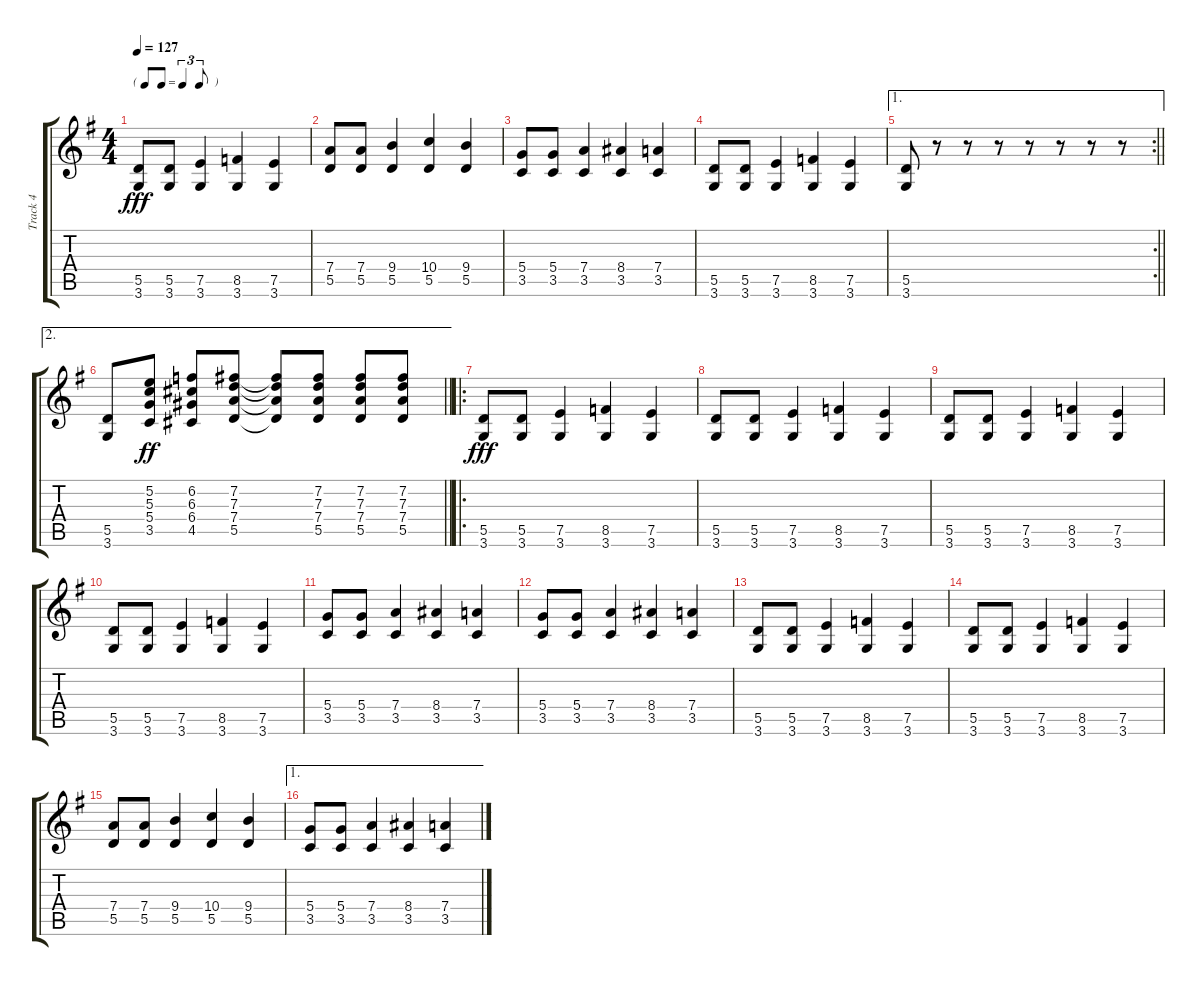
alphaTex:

\track ("Track 4" "Track 4") {instrument electricguitarclean}
\staff {score tabs}
\tuning (E4 B3 G3 D3 A2 E2) {hide}
\ts (4 4)
\tf triplet8th
\tempo 127
\clef g2
\ks g
(5.5 3.6).8{dy fff} (5.5 3.6).8 (7.5 3.6).4 (8.5 3.6).4 (7.5 3.6).4 |
(7.4 5.5).8 (7.4 5.5).8 (9.4 5.5).4 (10.4 5.5).4 (9.4 5.5).4 |
(5.4 3.5).8 (5.4 3.5).8 (7.4 3.5).4 (8.4 3.5).4 (7.4 3.5).4 |
(5.5 3.6).8 (5.5 3.6).8 (7.5 3.6).4 (8.5 3.6).4 (7.5 3.6).4 |
\ae 1
\rc 2
\barLineRight lightlight
(5.5 3.6).8 r.8 r.8 r.8 r.8 r.8 r.8 r.8 |
\ae 2
\barLineRight lightlight
(5.5 3.6).8 (5.2 5.3 5.4 3.5).8{dy ff} (6.2 6.3 6.4 4.5).8 (7.2 7.3 7.4 5.5).8 (7.2{t} 7.3{t} 7.4{t} 5.5{t}).8 (7.2 7.3 7.4 5.5).8 (7.2 7.3 7.4 5.5).8 (7.2 7.3 7.4 5.5).8 |
\ro
(5.5 3.6).8{dy fff} (5.5 3.6).8 (7.5 3.6).4 (8.5 3.6).4 (7.5 3.6).4 |
(5.5 3.6).8 (5.5 3.6).8 (7.5 3.6).4 (8.5 3.6).4 (7.5 3.6).4 |
(5.5 3.6).8 (5.5 3.6).8 (7.5 3.6).4 (8.5 3.6).4 (7.5 3.6).4 |
(5.5 3.6).8 (5.5 3.6).8 (7.5 3.6).4 (8.5 3.6).4 (7.5 3.6).4 |
(5.4 3.5).8 (5.4 3.5).8 (7.4 3.5).4 (8.4 3.5).4 (7.4 3.5).4 |
(5.4 3.5).8 (5.4 3.5).8 (7.4 3.5).4 (8.4 3.5).4 (7.4 3.5).4 |
(5.5 3.6).8 (5.5 3.6).8 (7.5 3.6).4 (8.5 3.6).4 (7.5 3.6).4 |
(5.5 3.6).8 (5.5 3.6).8 (7.5 3.6).4 (8.5 3.6).4 (7.5 3.6).4 |
(7.4 5.5).8 (7.4 5.5).8 (9.4 5.5).4 (10.4 5.5).4 (9.4 5.5).4 |
\ae 1
(5.4 3.5).8 (5.4 3.5).8 (7.4 3.5).4 (8.4 3.5).4 (7.4 3.5).4
